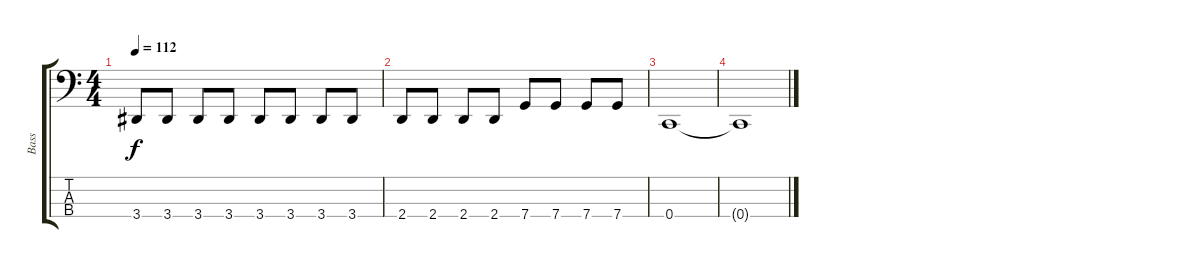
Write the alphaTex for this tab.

\track ("Bass" "Bass") {instrument electricbassfinger}
\staff {score tabs}
\tuning (F2 C2 G1 C1) {hide}
\ts (4 4)
\tempo 112
\clef f4
\ks c
3.4.8{dy f} 3.4.8 3.4.8 3.4.8 3.4.8 3.4.8 3.4.8 3.4.8 |
2.4.8 2.4.8 2.4.8 2.4.8 7.4.8 7.4.8 7.4.8 7.4.8 |
0.4.1 |
0.4{t}.1
